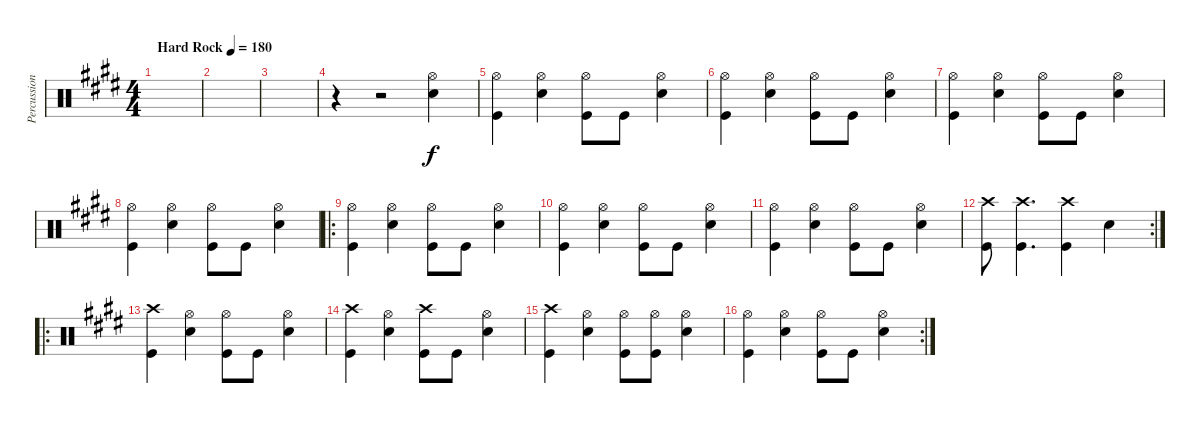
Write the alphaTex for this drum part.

\track ("Percussion" "Percussion") {instrument percussion}
\staff {score}
\articulation defaults
\ts (4 4)
\tempo (180 "Hard Rock")
\clef neutral
\ks e
|
|
|
r.4 r.2 ("Snare (hit) 2" "Hi-Hat (open)").4 |
("Kick (hit)" "Hi-Hat (open)").4 ("Snare (hit) 2" "Hi-Hat (open)").4 ("Kick (hit)" "Hi-Hat (open)").8 "Kick (hit)".8 ("Snare (hit) 2" "Hi-Hat (open)").4 |
("Kick (hit)" "Hi-Hat (open)").4 ("Snare (hit) 2" "Hi-Hat (open)").4 ("Kick (hit)" "Hi-Hat (open)").8 "Kick (hit)".8 ("Snare (hit) 2" "Hi-Hat (open)").4 |
("Kick (hit)" "Hi-Hat (open)").4 ("Snare (hit) 2" "Hi-Hat (open)").4 ("Kick (hit)" "Hi-Hat (open)").8 "Kick (hit)".8 ("Snare (hit) 2" "Hi-Hat (open)").4 |
("Kick (hit)" "Hi-Hat (open)").4 ("Snare (hit) 2" "Hi-Hat (open)").4 ("Kick (hit)" "Hi-Hat (open)").8 "Kick (hit)".8 ("Snare (hit) 2" "Hi-Hat (open)").4 |
\ro
("Kick (hit)" "Hi-Hat (open)").4 ("Snare (hit) 2" "Hi-Hat (open)").4 ("Kick (hit)" "Hi-Hat (open)").8 "Kick (hit)".8 ("Snare (hit) 2" "Hi-Hat (open)").4 |
("Kick (hit)" "Hi-Hat (open)").4 ("Snare (hit) 2" "Hi-Hat (open)").4 ("Kick (hit)" "Hi-Hat (open)").8 "Kick (hit)".8 ("Snare (hit) 2" "Hi-Hat (open)").4 |
("Kick (hit)" "Hi-Hat (open)").4 ("Snare (hit) 2" "Hi-Hat (open)").4 ("Kick (hit)" "Hi-Hat (open)").8 "Kick (hit)".8 ("Snare (hit) 2" "Hi-Hat (open)").4 |
\rc 2
("Kick (hit)" "Crash high (hit)").8 ("Kick (hit)" "Crash high (hit)").4{d} ("Kick (hit)" "Crash high (hit)").4 "Snare (hit) 2".4 |
\ro
("Kick (hit)" "Crash high (hit)").4 ("Snare (hit) 2" "Hi-Hat (open)").4 ("Kick (hit)" "Hi-Hat (open)").8 "Kick (hit)".8 ("Snare (hit) 2" "Hi-Hat (open)").4 |
("Kick (hit)" "Crash high (hit)").4 ("Snare (hit) 2" "Hi-Hat (open)").4 ("Kick (hit)" "Crash high (hit)").8 "Kick (hit)".8 ("Snare (hit) 2" "Hi-Hat (open)").4 |
("Kick (hit)" "Crash high (hit)").4 ("Snare (hit) 2" "Hi-Hat (open)").4 ("Kick (hit)" "Hi-Hat (open)").8 ("Kick (hit)" "Hi-Hat (open)").8 ("Snare (hit) 2" "Hi-Hat (open)").4 |
\rc 2
("Kick (hit)" "Hi-Hat (open)").4 ("Snare (hit) 2" "Hi-Hat (open)").4 ("Kick (hit)" "Hi-Hat (open)").8 "Kick (hit)".8 ("Snare (hit) 2" "Hi-Hat (open)").4
